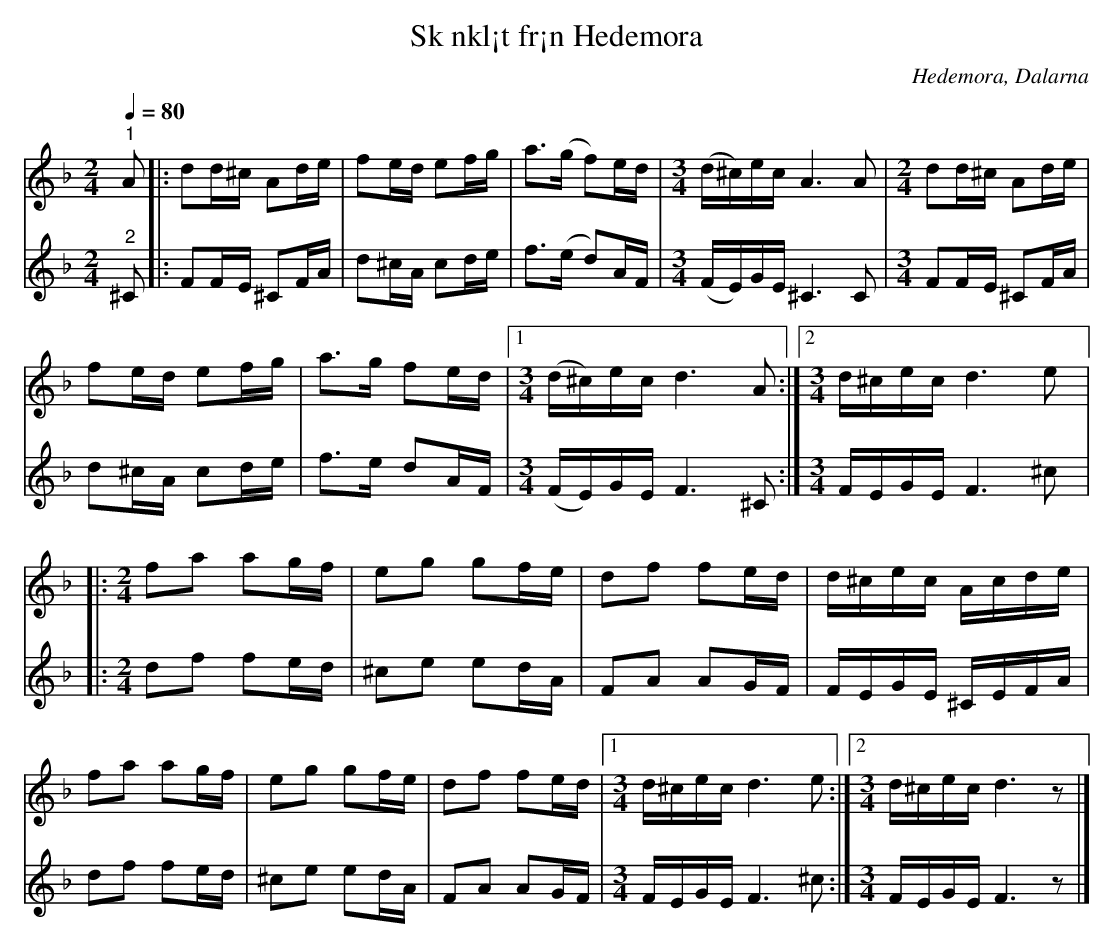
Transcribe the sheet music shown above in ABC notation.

X:1
T:Sk nkl¡t fr¡n Hedemora
L:1/16
O:Hedemora, Dalarna
Q:1/4=80
M:2/4
K:F
V:1
"^1" A2 [|: d2d^c A2de | f2ed e2fg | a2>(g2 f2)ed |[M:3/4] (d^c)ec A6 A2 |[M:2/4] d2d^c A2de |
f2ed e2fg | a2>g2 f2ed |1[M:3/4] (d^c)ec d6 A2 :|]2[M:3/4] d^cec d6 e2 [|: [M: 2/4]f2a2 a2gf | e2g2 g2fe |
d2f2 f2ed | d^cec Acde | f2a2 a2gf | e2g2 g2fe | d2f2 f2ed |1[M:3/4] d^cec d6 e2 :|]2
[M:3/4] d^cec d6 z2 |]
V:2
"^2" ^C2  [|:  F2FE ^C2FA  |  d2^cA c2de  |  f2>(e2 d2)AF  | [M:3/4] (FE)GE ^C6 C2  | [M:3/4] F2FE ^C2FA  |
d2^cA c2de  |  f2>e2 d2AF  |1 [M:3/4] (FE)GE F6 ^C2  :|]2 [M:3/4] FEGE F6 ^c2  [|: [M: 2/4]  d2f2 f2ed  |  ^c2e2 e2dA  |
F2A2 A2GF  |  FEGE ^CEFA  |  d2f2 f2ed  |  ^c2e2 e2dA  |  F2A2 A2GF  |1 [M:3/4] FEGE F6 ^c2  :|]2
[M:3/4] FEGE F6 z2  |]
